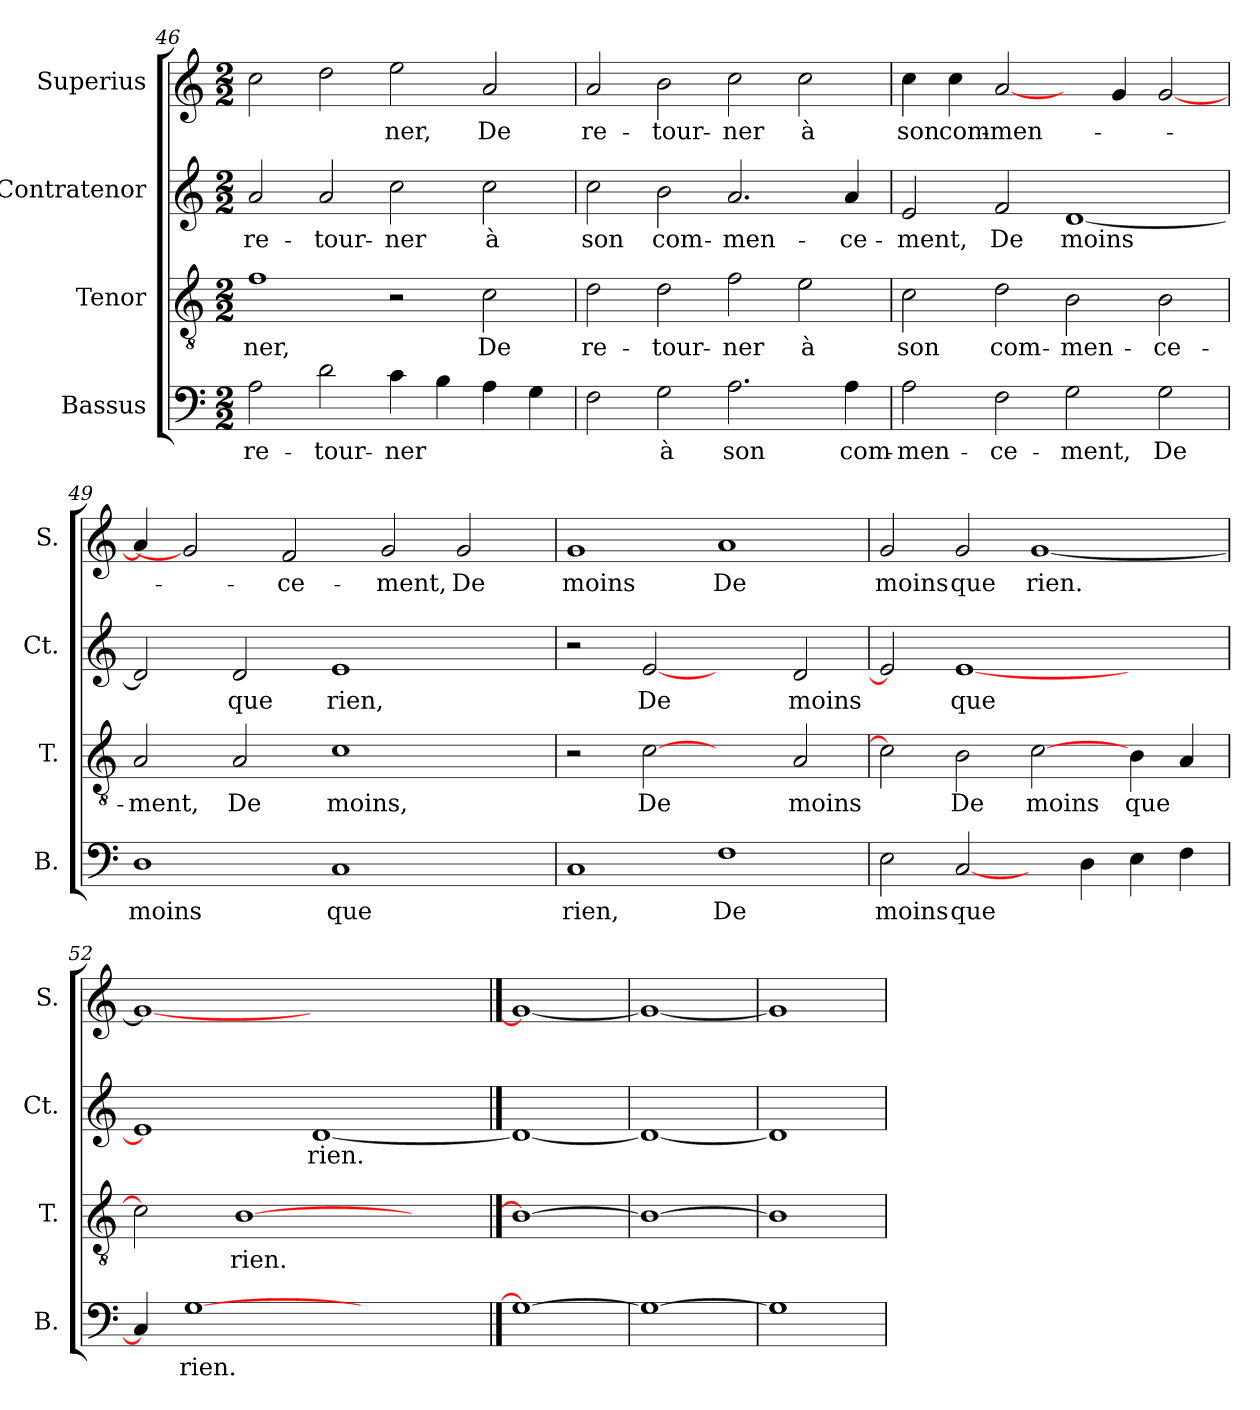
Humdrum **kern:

**kern	**text	**kern	**text	**kern	**text	**kern	**text
*part4	*part4	*part3	*part3	*part2	*part2	*part1	*part1
*staff4	*staff4	*staff3	*staff3	*staff2	*staff2	*staff1	*staff1
*I"Bassus	*	*I"Tenor	*	*I"Contratenor	*	*I"Superius	*
*I'B.	*	*I'T.	*	*I'Ct.	*	*I'S.	*
*clefF4	*	*clefGv2	*	*clefG2	*	*clefG2	*
*	*	*ITrd7c12	*	*	*	*	*
*k[]	*	*k[]	*	*k[]	*	*k[]	*
*C:	*	*C:	*	*C:	*	*C:	*
*M2/2	*	*M2/2	*	*M2/2	*	*M2/2	*
=46	=46	=46	=46	=46	=46	=46	=46
2A\	re-	1F\	-ner,	2a/	re-	2cc\	.
2d\	-tour-	.	.	2a/	-tour-	2dd\	.
4c\	-ner	2r	.	2cc\	-ner	2ee\	-ner,
4B\	.	.	.	.	.	.	.
4A\	.	2C\	De	2cc\	à	2a/	De
4G\	.	.	.	.	.	.	.
=47	=47	=47	=47	=47	=47	=47	=47
2F\	.	2D\	re-	2cc\	son	2a/	re-
2G\	à	2D\	-tour-	2b\	com-	2b\	-tour-
2.A\	son	2F\	-ner	2.a/	-men-	2cc\	-ner
.	.	2E\	à	.	.	2cc\	à
4A\	com-	.	.	4a/	-ce-	.	.
!!LO:PB:g=z
=48	=48	=48	=48	=48	=48	=48	=48
2A\	-men-	2C\	son	2e/	-ment,	4cc\	son
.	.	.	.	.	.	4cc\	com-
2F\	-ce-	2D\	com-	2f/	De	[2a/	-men-
2G\	-ment,	2BB\	-men-	[1d/	moins	4ryy	.
.	.	.	.	.	.	4g/	.
2G\	De	2BB\	-ce-	.	.	[2g/	.
=49	=49	=49	=49	=49	=49	=49	=49
1D\	moins	2AA/	-ment,	2d/]	.	4a/]	.
.	.	.	.	.	.	2g/]	.
.	.	2AA/	De	2d/	que	.	.
.	.	.	.	.	.	2f/	-ce-
1C/	que	1C\	moins,	1e/	rien,	.	.
.	.	.	.	.	.	2g/	-ment,
.	.	.	.	.	.	2g/	De
4ryy	.	4ryy	.	4ryy	.	.	.
!!LO:LB:g=z
=50	=50	=50	=50	=50	=50	=50	=50
1C/	rien,	2r	.	2r	.	1g/	moins
.	.	[2C\	De	[2e/	De	.	.
1F\	De	2ryy	.	2ryy	.	1a/	De
.	.	2AA/	moins	2d/	moins	.	.
=51	=51	=51	=51	=51	=51	=51	=51
2E\	moins	2C\]	.	2e/]	.	2g/	moins
[2C/	que	2BB\	De	[1e/	que	2g/	que
4ryy	.	[2C\	moins	.	.	[1g/	rien.
4D\	.	.	.	.	.	.	.
4E\	.	4BB\	que	2ryy	.	.	.
4F\	.	4AA/	.	.	.	.	.
=52	=52	=52	=52	=52	=52	=52	=52
4C/]	.	2C\]	.	1e/]	.	1g/_	.
[1G\	rien.	.	.	.	.	.	.
.	.	[1BB\	rien.	.	.	.	.
.	.	.	.	[1d/	rien.	1ryy	.
2.ryy	.	.	.	.	.	.	.
.	.	2ryy	.	.	.	.	.
==53	==53	==53	==53	==53	==53	==53	==53
1G\_	.	1BB\_	.	1d/_	.	1g/_	.
=54	=54	=54	=54	=54	=54	=54	=54
1G\_	.	1BB\_	.	1d/_	.	1g/_	.
=55	=55	=55	=55	=55	=55	=55	=55
1G\]	.	1BB\]	.	1d/]	.	1g/]	.
=	=	=	=	=	=	=	=
*-	*-	*-	*-	*-	*-	*-	*-
